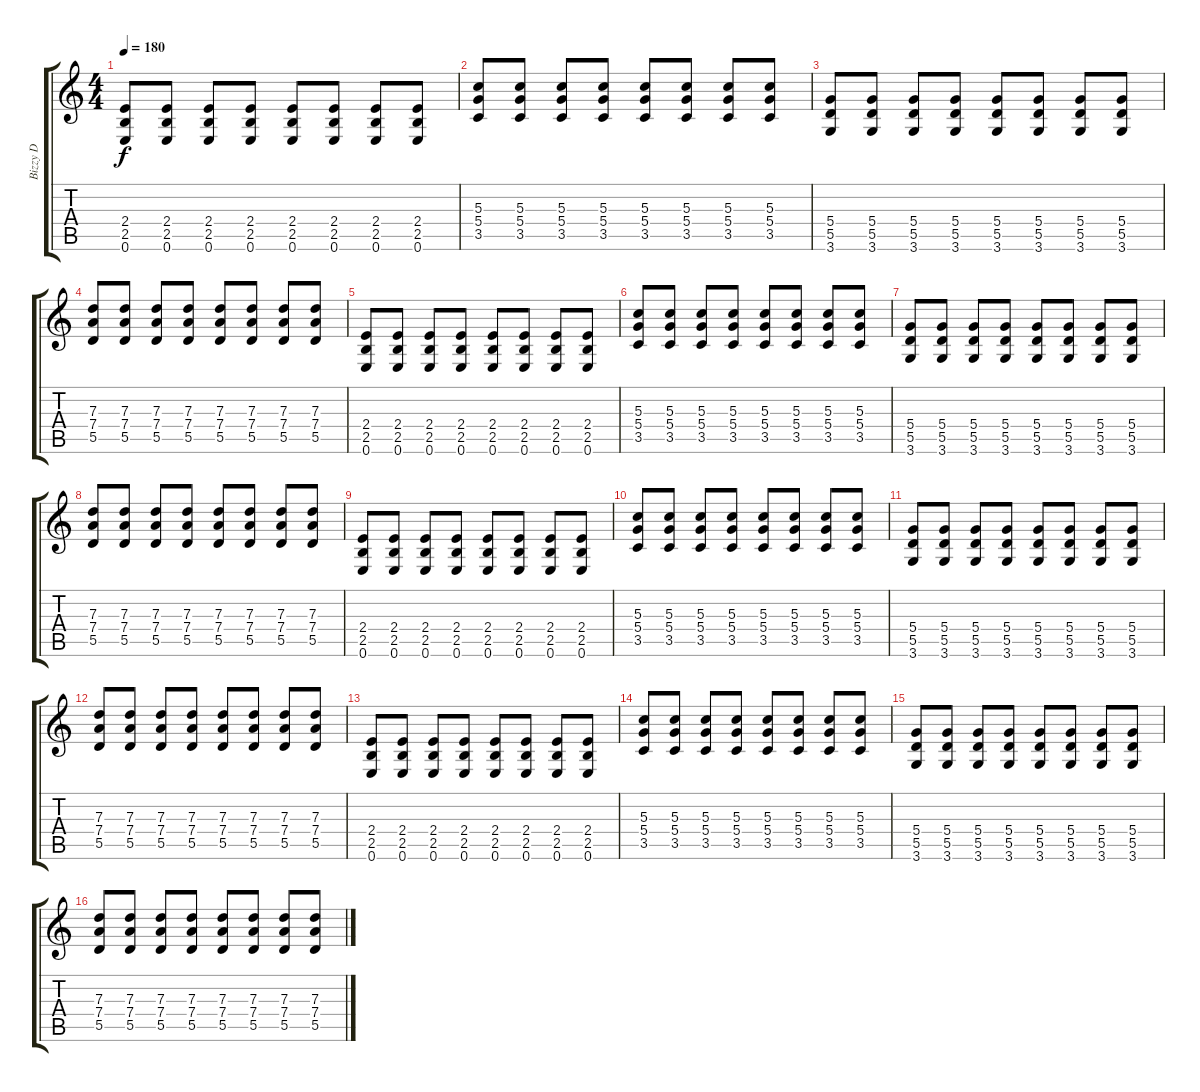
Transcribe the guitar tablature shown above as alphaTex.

\track ("Bizzy D" "Bizzy D") {instrument distortionguitar}
\staff {score tabs}
\tuning (E4 B3 G3 D3 A2 E2) {hide}
\ts (4 4)
\tempo 180
\clef g2
\ks c
(2.4 2.5 0.6).8{dy f} (2.4 2.5 0.6).8 (2.4 2.5 0.6).8 (2.4 2.5 0.6).8 (2.4 2.5 0.6).8 (2.4 2.5 0.6).8 (2.4 2.5 0.6).8 (2.4 2.5 0.6).8 |
(5.3 5.4 3.5).8 (5.3 5.4 3.5).8 (5.3 5.4 3.5).8 (5.3 5.4 3.5).8 (5.3 5.4 3.5).8 (5.3 5.4 3.5).8 (5.3 5.4 3.5).8 (5.3 5.4 3.5).8 |
(5.4 5.5 3.6).8 (5.4 5.5 3.6).8 (5.4 5.5 3.6).8 (5.4 5.5 3.6).8 (5.4 5.5 3.6).8 (5.4 5.5 3.6).8 (5.4 5.5 3.6).8 (5.4 5.5 3.6).8 |
(7.3 7.4 5.5).8 (7.3 7.4 5.5).8 (7.3 7.4 5.5).8 (7.3 7.4 5.5).8 (7.3 7.4 5.5).8 (7.3 7.4 5.5).8 (7.3 7.4 5.5).8 (7.3 7.4 5.5).8 |
(2.4 2.5 0.6).8 (2.4 2.5 0.6).8 (2.4 2.5 0.6).8 (2.4 2.5 0.6).8 (2.4 2.5 0.6).8 (2.4 2.5 0.6).8 (2.4 2.5 0.6).8 (2.4 2.5 0.6).8 |
(5.3 5.4 3.5).8 (5.3 5.4 3.5).8 (5.3 5.4 3.5).8 (5.3 5.4 3.5).8 (5.3 5.4 3.5).8 (5.3 5.4 3.5).8 (5.3 5.4 3.5).8 (5.3 5.4 3.5).8 |
(5.4 5.5 3.6).8 (5.4 5.5 3.6).8 (5.4 5.5 3.6).8 (5.4 5.5 3.6).8 (5.4 5.5 3.6).8 (5.4 5.5 3.6).8 (5.4 5.5 3.6).8 (5.4 5.5 3.6).8 |
(7.3 7.4 5.5).8 (7.3 7.4 5.5).8 (7.3 7.4 5.5).8 (7.3 7.4 5.5).8 (7.3 7.4 5.5).8 (7.3 7.4 5.5).8 (7.3 7.4 5.5).8 (7.3 7.4 5.5).8 |
(2.4 2.5 0.6).8 (2.4 2.5 0.6).8 (2.4 2.5 0.6).8 (2.4 2.5 0.6).8 (2.4 2.5 0.6).8 (2.4 2.5 0.6).8 (2.4 2.5 0.6).8 (2.4 2.5 0.6).8 |
(5.3 5.4 3.5).8 (5.3 5.4 3.5).8 (5.3 5.4 3.5).8 (5.3 5.4 3.5).8 (5.3 5.4 3.5).8 (5.3 5.4 3.5).8 (5.3 5.4 3.5).8 (5.3 5.4 3.5).8 |
(5.4 5.5 3.6).8 (5.4 5.5 3.6).8 (5.4 5.5 3.6).8 (5.4 5.5 3.6).8 (5.4 5.5 3.6).8 (5.4 5.5 3.6).8 (5.4 5.5 3.6).8 (5.4 5.5 3.6).8 |
(7.3 7.4 5.5).8 (7.3 7.4 5.5).8 (7.3 7.4 5.5).8 (7.3 7.4 5.5).8 (7.3 7.4 5.5).8 (7.3 7.4 5.5).8 (7.3 7.4 5.5).8 (7.3 7.4 5.5).8 |
(2.4 2.5 0.6).8 (2.4 2.5 0.6).8 (2.4 2.5 0.6).8 (2.4 2.5 0.6).8 (2.4 2.5 0.6).8 (2.4 2.5 0.6).8 (2.4 2.5 0.6).8 (2.4 2.5 0.6).8 |
(5.3 5.4 3.5).8 (5.3 5.4 3.5).8 (5.3 5.4 3.5).8 (5.3 5.4 3.5).8 (5.3 5.4 3.5).8 (5.3 5.4 3.5).8 (5.3 5.4 3.5).8 (5.3 5.4 3.5).8 |
(5.4 5.5 3.6).8 (5.4 5.5 3.6).8 (5.4 5.5 3.6).8 (5.4 5.5 3.6).8 (5.4 5.5 3.6).8 (5.4 5.5 3.6).8 (5.4 5.5 3.6).8 (5.4 5.5 3.6).8 |
(7.3 7.4 5.5).8 (7.3 7.4 5.5).8 (7.3 7.4 5.5).8 (7.3 7.4 5.5).8 (7.3 7.4 5.5).8 (7.3 7.4 5.5).8 (7.3 7.4 5.5).8 (7.3 7.4 5.5).8
